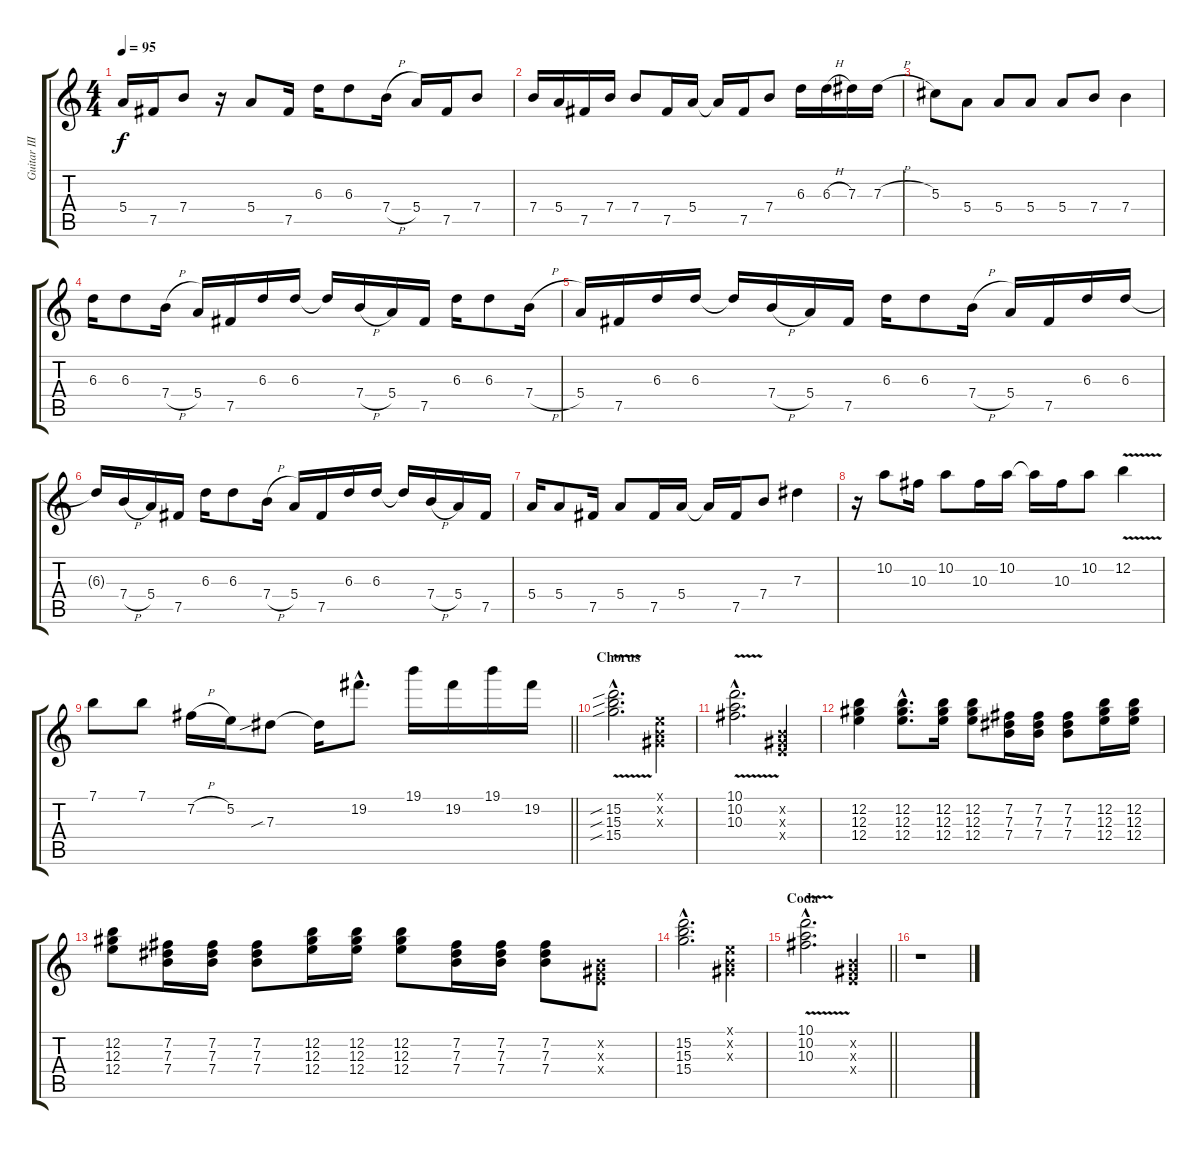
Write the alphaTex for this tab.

\track ("Guitar III" "Guitar III") {instrument distortionguitar}
\staff {score tabs}
\tuning (E4 B3 Ab3 E3 B2 E2) {hide}
\ts (4 4)
\tempo 95
\clef g2
\ks c
5.4{t}.16{dy f} 7.5.16 7.4.8 r.16 5.4.8 7.5.16 6.3.16 6.3.8 7.4{h}.16 5.4.16 7.5.16 7.4.8 |
7.4.16 5.4.16 7.5.16 7.4.16 7.4.8 7.5.16 5.4.16 5.4{t}.16 7.5.16 7.4.8 6.3.16 6.3{h}.16 7.3.16 7.3{h}.16 |
5.3.8 5.4.8 5.4.8 5.4.8 5.4.8 7.4.8 7.4.4 |
6.3.16 6.3.8 7.4{h}.16 5.4.16 7.5.16 6.3.16 6.3.16 6.3{t}.16 7.4{h}.16 5.4.16 7.5.16 6.3.16 6.3.8 7.4{h}.16 |
5.4.16 7.5.16 6.3.16 6.3.16 6.3{t}.16 7.4{h}.16 5.4.16 7.5.16 6.3.16 6.3.8 7.4{h}.16 5.4.16 7.5.16 6.3.16 6.3.16 |
6.3{t}.16 7.4{h}.16 5.4.16 7.5.16 6.3.16 6.3.8 7.4{h}.16 5.4.16 7.5.16 6.3.16 6.3.16 6.3{t}.16 7.4{h}.16 5.4.16 7.5.16 |
5.4.16 5.4.8 7.5.16 5.4.8 7.5.16 5.4.16 5.4{t}.16 7.5.16 7.4.8 7.3.4 |
r.16 10.2.8 10.3.16 10.2.8 10.3.16 10.2.16 10.2{t}.16 10.3.16 10.2.8 12.2{v}.4 |
\barLineRight lightlight
7.1.8 7.1.8 7.2{h}.16 5.2.16 7.3{sib}.8 7.3{t}.16 19.2{hac}.8{d} 19.1.16 19.2.16 19.1.16 19.2.16 |
\section ("" "Chorus")
(15.2{v sib hac} 15.3{v sib hac} 15.4{v sib hac}).2{d} (0.1{x} 0.2{x} 0.3{x}).4 |
(10.1{v hac} 10.2{v hac} 10.3{v hac}).2{d} (0.2{x} 0.3{x} 0.4{x}).4 |
(12.2 12.3 12.4).4 (12.2{hac} 12.3{hac} 12.4{hac}).8{d} (12.2 12.3 12.4).16 (12.2 12.3 12.4).8 (7.2 7.3 7.4).16 (7.2 7.3 7.4).16 (7.2 7.3 7.4).8 (12.2 12.3 12.4).16 (12.2 12.3 12.4).16 |
(12.2 12.3 12.4).8 (7.2 7.3 7.4).16 (7.2 7.3 7.4).16 (7.2 7.3 7.4).8 (12.2 12.3 12.4).16 (12.2 12.3 12.4).16 (12.2 12.3 12.4).8 (7.2 7.3 7.4).16 (7.2 7.3 7.4).16 (7.2 7.3 7.4).8 (0.2{x} 0.3{x} 0.4{x}).8 |
(15.2{hac} 15.3{hac} 15.4{hac}).2{d} (0.1{x} 0.2{x} 0.3{x}).4 |
\section ("" "Coda ")
\barLineRight lightlight
(10.1{v hac} 10.2{v hac} 10.3{v hac}).2{d} (0.2{x} 0.3{x} 0.4{x}).4 |
r.1
